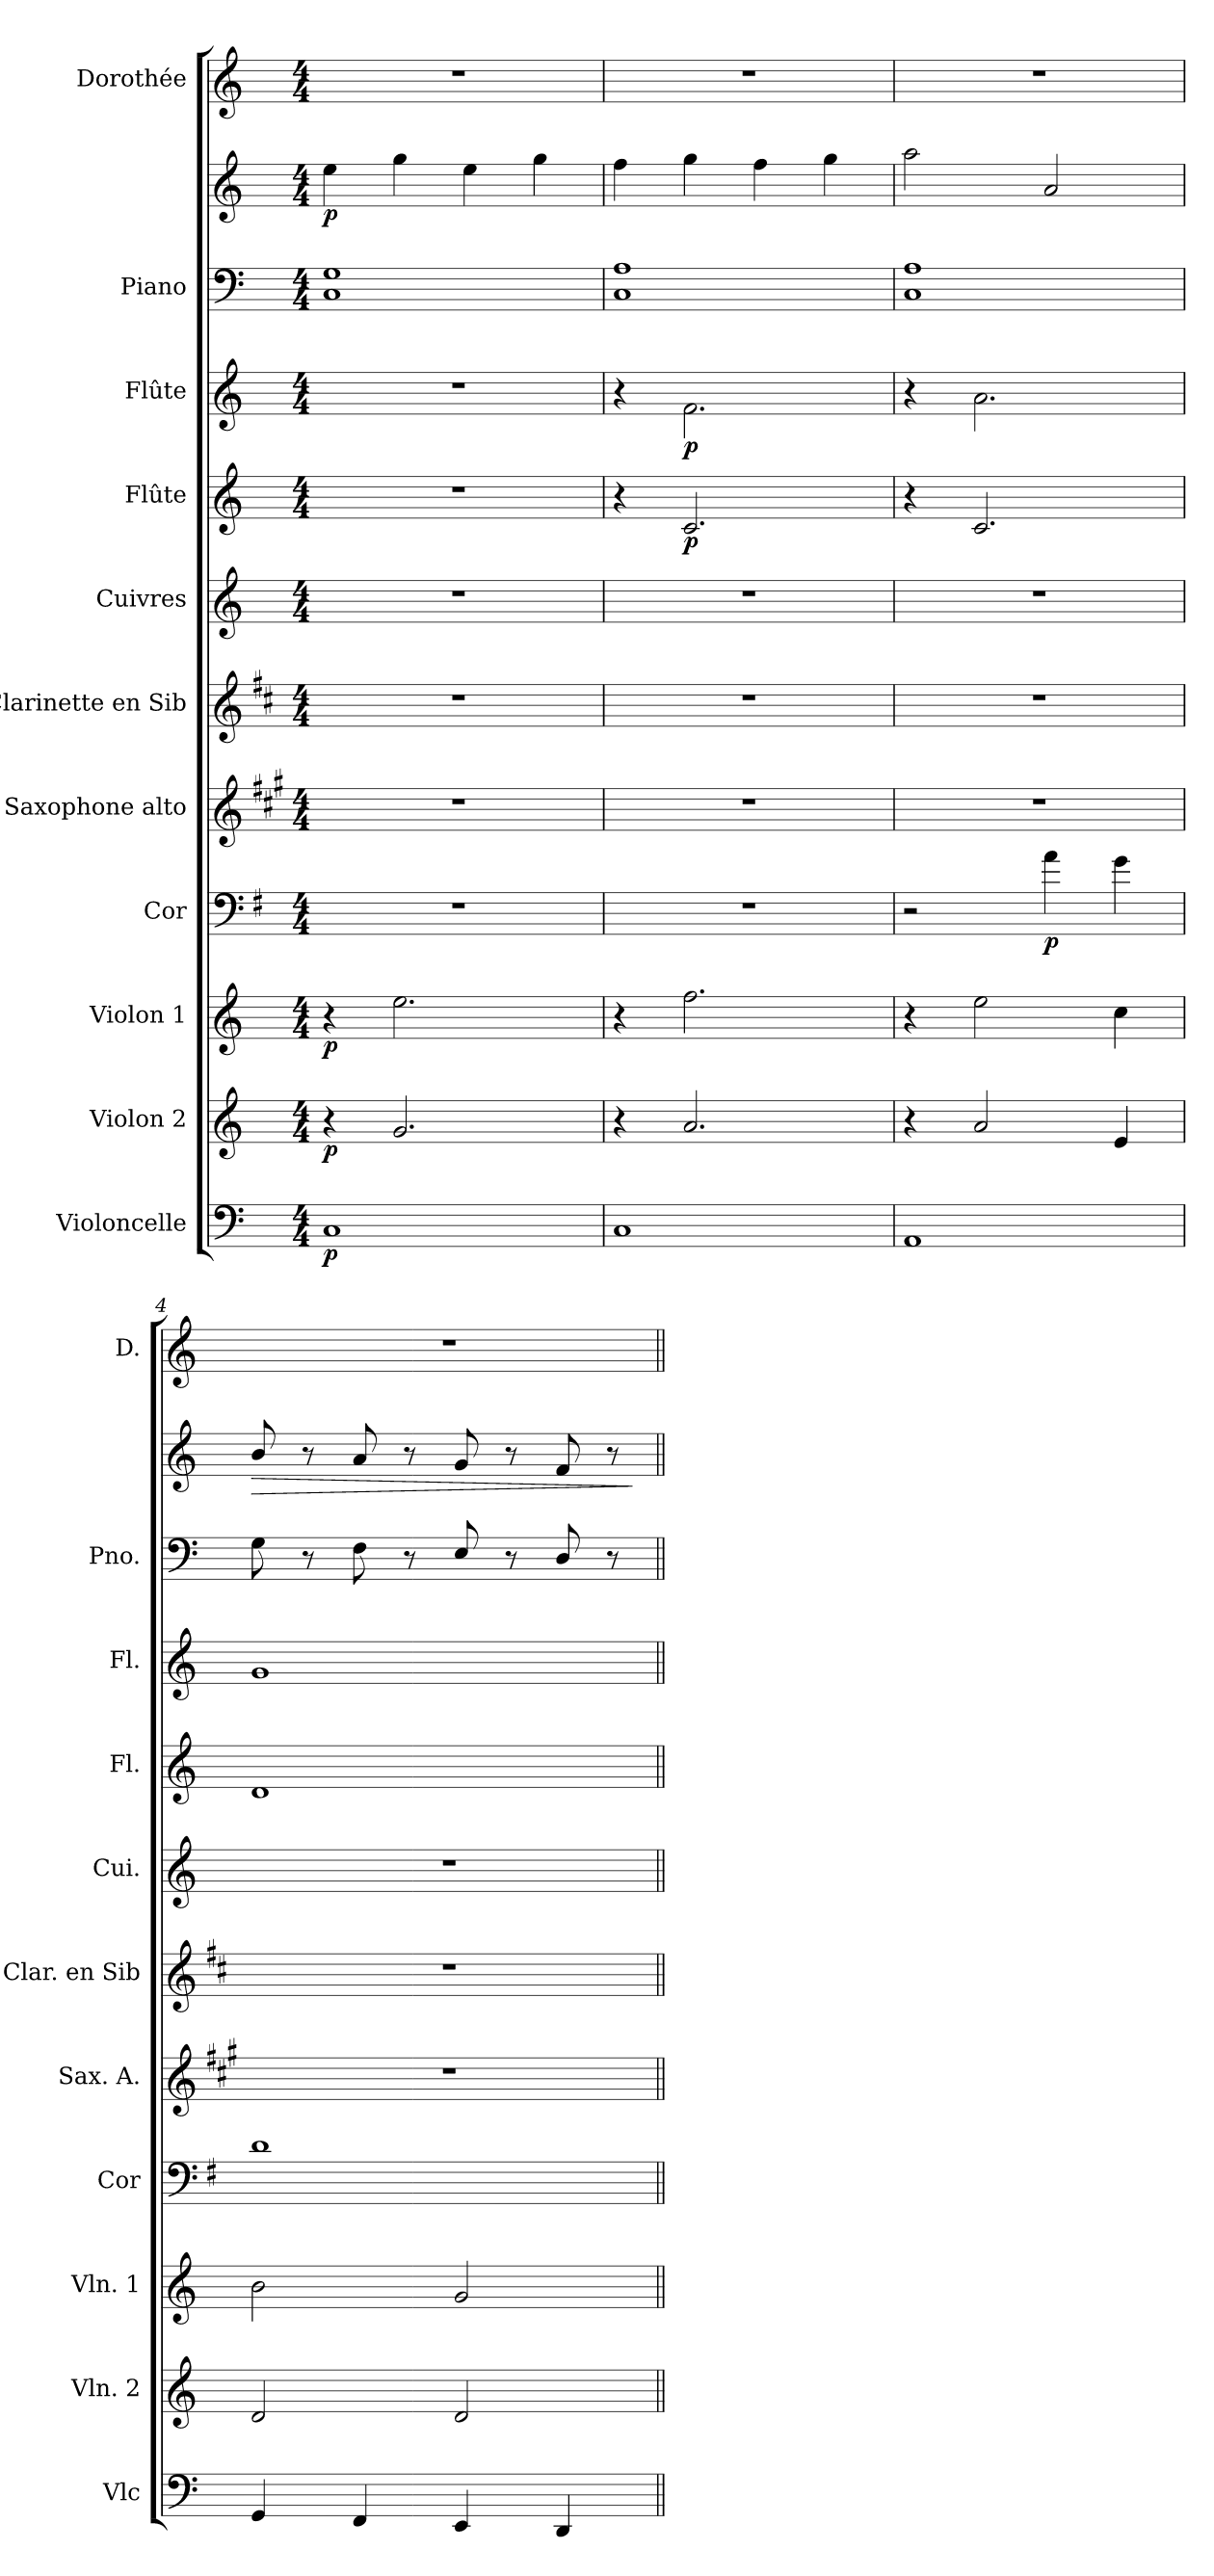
**kern	**dynam	**kern	**dynam	**kern	**dynam	**kern	**dynam	**kern	**kern	**kern	**kern	**dynam	**kern	**dynam	**kern	**kern	**dynam	**kern
*part11	*part11	*part10	*part10	*part9	*part9	*part8	*part8	*part7	*part6	*part5	*part4	*part4	*part3	*part3	*part2	*part2	*part2	*part1
*staff12	*staff12	*staff11	*staff11	*staff10	*staff10	*staff9	*staff9	*staff8	*staff7	*staff6	*staff5	*staff5	*staff4	*staff4	*staff3	*staff2	*staff2/3	*staff1
*I"Violoncelle	*	*I"Violon 2	*	*I"Violon 1	*	*I"Cor	*	*I"Saxophone alto	*I"Clarinette en Sib	*I"Cuivres	*I"Flûte	*	*I"Flûte	*	*I"Piano	*	*	*I"Dorothée
*I'Vlc	*	*I'Vln. 2	*	*I'Vln. 1	*	*I'Cor	*	*I'Sax. A.	*I'Clar. en Sib	*I'Cui.	*I'Fl.	*	*I'Fl.	*	*I'Pno.	*	*	*I'D.
*	*	*	*	*	*	*	*	*	*	*stria5	*	*	*	*	*	*	*	*
*clefF4	*	*clefG2	*	*clefG2	*	*clefF4	*	*clefG2	*clefG2	*clefG2	*clefG2	*	*clefG2	*	*clefF4	*clefG2	*	*clefG2
*	*	*	*	*	*	*ITrd4c7	*	*ITrd5c9	*ITrd1c2	*	*	*	*	*	*	*	*	*
*k[]	*	*k[]	*	*k[]	*	*k[]	*	*k[]	*k[]	*k[]	*k[]	*	*k[]	*	*k[]	*k[]	*	*k[]
*M4/4	*	*M4/4	*	*M4/4	*	*M4/4	*	*M4/4	*M4/4	*M4/4	*M4/4	*	*M4/4	*	*M4/4	*M4/4	*	*M4/4
*MM80	*	*MM80	*	*MM80	*	*MM80	*	*MM80	*MM80	*MM80	*MM80	*	*MM80	*	*MM80	*MM80	*	*MM80
=1	=1	=1	=1	=1	=1	=1	=1	=1	=1	=1	=1	=1	=1	=1	=1	=1	=1	=1
!	!LO:DY:b	!	!LO:DY:b	!	!LO:DY:b	!	!	!	!	!	!	!	!	!	!	!	!LO:DY:b	!
1C	p	4r	p	4r	p	1r	.	1r	1r	1r	1r	.	1r	.	1C 1G	4ee\	p	1r
.	.	2.g/	.	2.ee\	.	.	.	.	.	.	.	.	.	.	.	4gg\	.	.
.	.	.	.	.	.	.	.	.	.	.	.	.	.	.	.	4ee\	.	.
.	.	.	.	.	.	.	.	.	.	.	.	.	.	.	.	4gg\	.	.
=2	=2	=2	=2	=2	=2	=2	=2	=2	=2	=2	=2	=2	=2	=2	=2	=2	=2	=2
1C	.	4r	.	4r	.	1r	.	1r	1r	1r	4r	.	4r	.	1C 1A	4ff\	.	1r
!	!	!	!	!	!	!	!	!	!	!	!	!LO:DY:b	!	!LO:DY:b	!	!	!	!
.	.	2.a/	.	2.ff\	.	.	.	.	.	.	2.c/	p	2.f\	p	.	4gg\	.	.
.	.	.	.	.	.	.	.	.	.	.	.	.	.	.	.	4ff\	.	.
.	.	.	.	.	.	.	.	.	.	.	.	.	.	.	.	4gg\	.	.
=3	=3	=3	=3	=3	=3	=3	=3	=3	=3	=3	=3	=3	=3	=3	=3	=3	=3	=3
1AA	.	4r	.	4r	.	2r	.	1r	1r	1r	4r	.	4r	.	1C 1A	2aa\	.	1r
.	.	2a/	.	2ee\	.	.	.	.	.	.	2.c/	.	2.a\	.	.	.	.	.
!	!	!	!	!	!	!	!LO:DY:b	!	!	!	!	!	!	!	!	!	!	!
.	.	.	.	.	.	4d\	p	.	.	.	.	.	.	.	.	2a/	.	.
.	.	4e/	.	4cc\	.	4c\	.	.	.	.	.	.	.	.	.	.	.	.
=4	=4	=4	=4	=4	=4	=4	=4	=4	=4	=4	=4	=4	=4	=4	=4	=4	=4	=4
!	!	!	!	!	!	!	!	!	!	!	!	!	!	!	!	!	!LO:HP:b	!
4GG/	.	2d/	.	2b\	.	1G	.	1r	1r	1r	1d	.	1g	.	8G\	8b/	>	1r
.	.	.	.	.	.	.	.	.	.	.	.	.	.	.	8r	8r	.	.
4FF/	.	.	.	.	.	.	.	.	.	.	.	.	.	.	8F\	8a/	.	.
.	.	.	.	.	.	.	.	.	.	.	.	.	.	.	8r	8r	.	.
4EE/	.	2d/	.	2g/	.	.	.	.	.	.	.	.	.	.	8E/	8g/	.	.
.	.	.	.	.	.	.	.	.	.	.	.	.	.	.	8r	8r	.	.
4DD/	.	.	.	.	.	.	.	.	.	.	.	.	.	.	8D/	8f/	.	.
.	.	.	.	.	.	.	.	.	.	.	.	.	.	.	8r	8r	.	.
.	.	.	.	.	.	.	.	.	.	.	.	.	.	.	.	.	]	.
=||	=||	=||	=||	=||	=||	=||	=||	=||	=||	=||	=||	=||	=||	=||	=||	=||	=||	=||
*-	*-	*-	*-	*-	*-	*-	*-	*-	*-	*-	*-	*-	*-	*-	*-	*-	*-	*-
